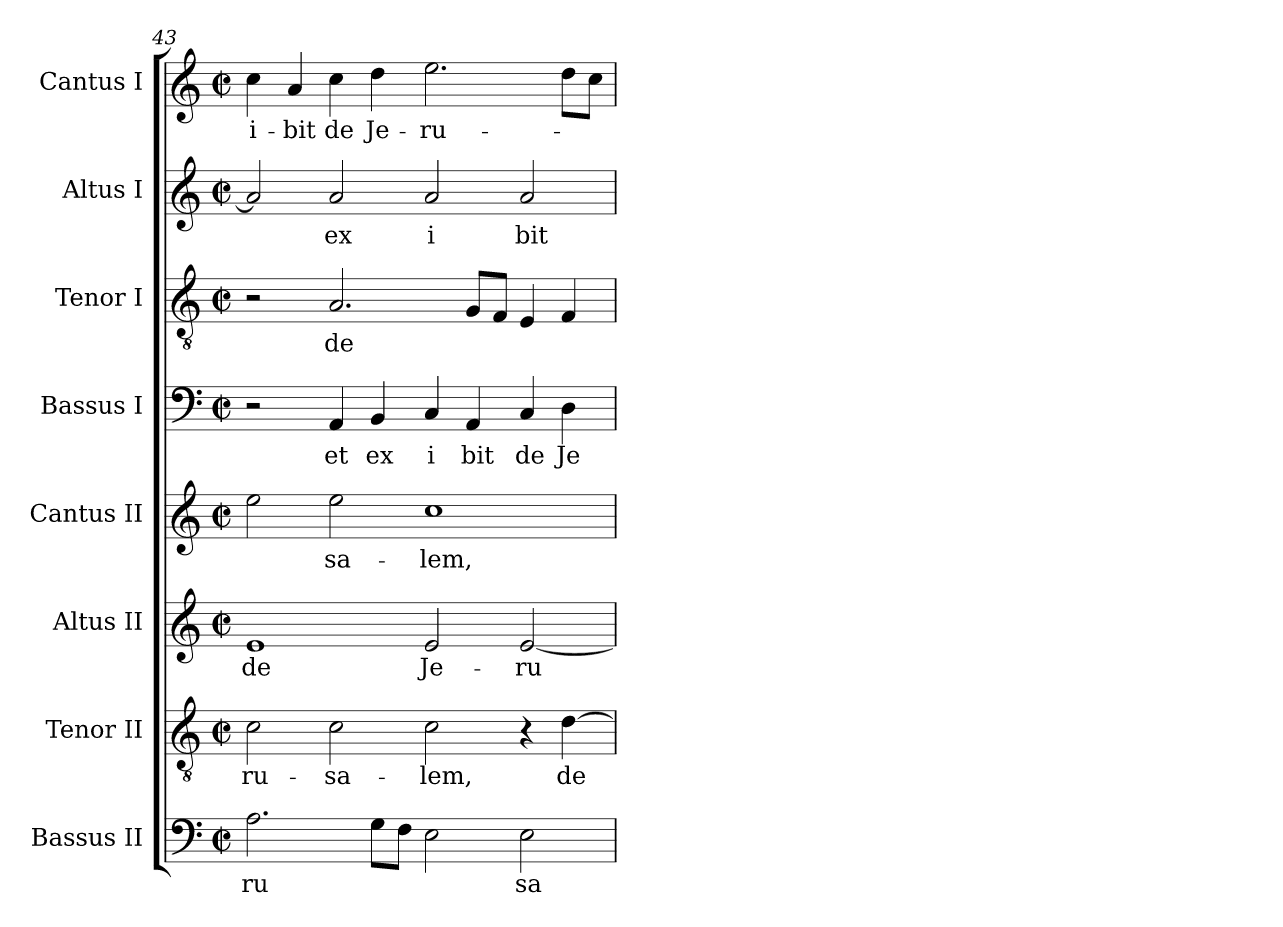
**kern	**text	**kern	**text	**kern	**text	**kern	**text	**kern	**text	**kern	**text	**kern	**text	**kern	**text
*part8	*part8	*part7	*part7	*part6	*part6	*part5	*part5	*part4	*part4	*part3	*part3	*part2	*part2	*part1	*part1
*staff8	*staff8	*staff7	*staff7	*staff6	*staff6	*staff5	*staff5	*staff4	*staff4	*staff3	*staff3	*staff2	*staff2	*staff1	*staff1
*I"Bassus II	*	*I"Tenor II	*	*I"Altus II	*	*I"Cantus II	*	*I"Bassus I	*	*I"Tenor I	*	*I"Altus I	*	*I"Cantus I	*
*clefF4	*	*clefGv2	*	*clefG2	*	*clefG2	*	*clefF4	*	*clefGv2	*	*clefG2	*	*clefG2	*
*M2/2	*	*M2/2	*	*M2/2	*	*M2/2	*	*M2/2	*	*M2/2	*	*M2/2	*	*M2/2	*
*met(c|)	*	*met(c|)	*	*met(c|)	*	*met(c|)	*	*met(c|)	*	*met(c|)	*	*met(c|)	*	*met(c|)	*
=43	=43	=43	=43	=43	=43	=43	=43	=43	=43	=43	=43	=43	=43	=43	=43
!	!LO:LY:b:cj	!	!LO:LY:b:cj	!	!LO:LY:b:cj	!	!	!	!	!	!	!	!	!	!LO:LY:b:cj
2.A\	ru	2c\	-ru-	1e	de	2ee\	.	2r	.	2r	.	2a/]	.	4cc\	-i-
!	!	!	!	!	!	!	!	!	!	!	!	!	!	!	!LO:LY:b:cj
.	.	.	.	.	.	.	.	.	.	.	.	.	.	4a/	-bit
!	!	!	!LO:LY:b:cj	!	!	!	!LO:LY:b:cj	!	!LO:LY:b:cj	!	!LO:LY:b:cj	!	!LO:LY:b:cj	!	!LO:LY:b:cj
.	.	2c\	-sa-	.	.	2ee\	-sa-	4AA/	et	2.A/	de	2a/	ex	4cc\	de
!	!	!	!	!	!	!	!	!	!LO:LY:b:cj	!	!	!	!	!	!LO:LY:b:cj
8G\L	.	.	.	.	.	.	.	4BB/	ex	.	.	.	.	4dd\	Je-
8F\J	.	.	.	.	.	.	.	.	.	.	.	.	.	.	.
!	!	!	!LO:LY:b:cj	!	!LO:LY:b:cj	!	!LO:LY:b:cj	!	!LO:LY:b:cj	!	!	!	!LO:LY:b:cj	!	!LO:LY:b:cj
2E\	.	2c\	-lem,	2e/	Je-	1cc	-lem,	4C/	i	.	.	2a/	i	2.ee\	-ru-
!	!	!	!	!	!	!	!	!	!LO:LY:b:cj	!	!	!	!	!	!
.	.	.	.	.	.	.	.	4AA/	bit	8G/L	.	.	.	.	.
.	.	.	.	.	.	.	.	.	.	8F/J	.	.	.	.	.
!	!LO:LY:b:cj	!	!	!	!LO:LY:b:cj	!	!	!	!LO:LY:b:cj	!	!	!	!LO:LY:b:cj	!	!
2E\	sa	4r	.	[<2e/	-ru-	.	.	4C/	de	4E/	.	2a/	bit	.	.
!	!	!	!LO:LY:b:cj	!	!	!	!	!	!LO:LY:b:cj	!	!	!	!	!	!
.	.	[>4d\	de	.	.	.	.	4D\	Je	4F/	.	.	.	8dd\L	.
.	.	.	.	.	.	.	.	.	.	.	.	.	.	8cc\J	.
=	=	=	=	=	=	=	=	=	=	=	=	=	=	=	=
*-	*-	*-	*-	*-	*-	*-	*-	*-	*-	*-	*-	*-	*-	*-	*-
